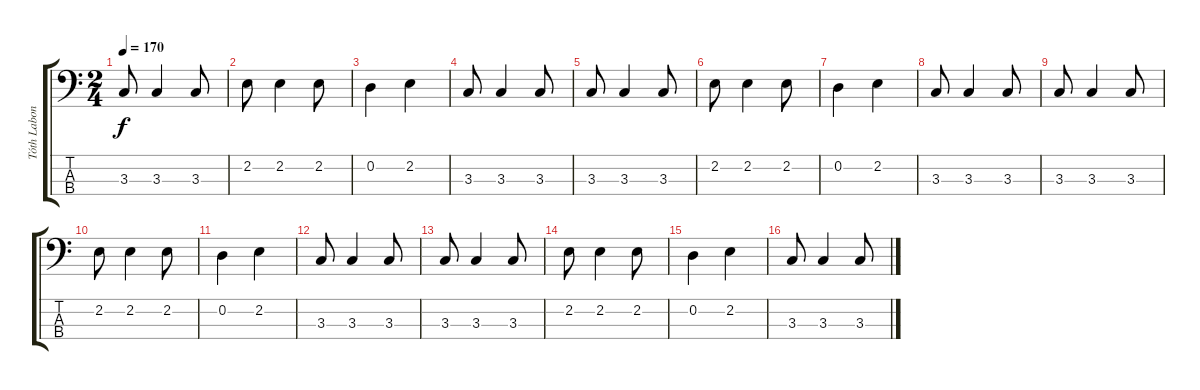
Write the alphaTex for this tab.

\track ("Tóth Laboncz \"Labi\" Attila (bass)" "Tóth Labon") {instrument electricbasspick}
\staff {score tabs}
\tuning (G2 D2 A1 E1) {hide}
\ts (2 4)
\tempo 170
\clef f4
\ks c
3.3.8{dy f} 3.3.4 3.3.8 |
2.2.8 2.2.4 2.2.8 |
0.2.4 2.2.4 |
3.3.8 3.3.4 3.3.8 |
3.3.8 3.3.4 3.3.8 |
2.2.8 2.2.4 2.2.8 |
0.2.4 2.2.4 |
3.3.8 3.3.4 3.3.8 |
3.3.8 3.3.4 3.3.8 |
2.2.8 2.2.4 2.2.8 |
0.2.4 2.2.4 |
3.3.8 3.3.4 3.3.8 |
3.3.8 3.3.4 3.3.8 |
2.2.8 2.2.4 2.2.8 |
0.2.4 2.2.4 |
3.3.8 3.3.4 3.3.8
